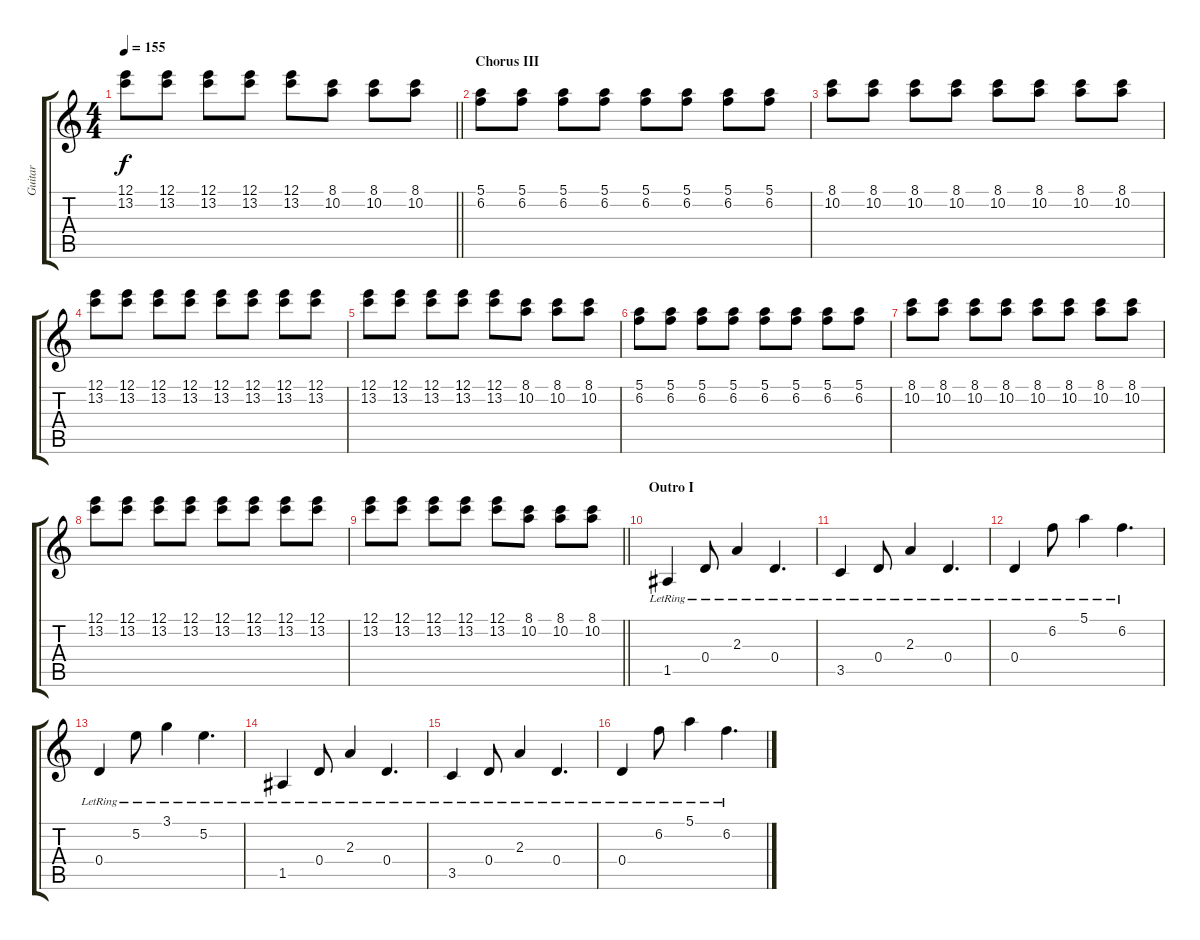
\track ("Guitar" "Guitar") {instrument electricguitarjazz}
\staff {score tabs}
\tuning (E4 B3 G3 D3 A2 E2) {hide}
\ts (4 4)
\tempo 155
\clef g2
\barLineRight lightlight
\ks c
(12.1 13.2).8{dy f} (12.1 13.2).8 (12.1 13.2).8 (12.1 13.2).8 (12.1 13.2).8 (8.1 10.2).8 (8.1 10.2).8 (8.1 10.2).8 |
\section ("" "Chorus III")
(5.1 6.2).8{volume 11} (5.1 6.2).8 (5.1 6.2).8 (5.1 6.2).8 (5.1 6.2).8 (5.1 6.2).8 (5.1 6.2).8 (5.1 6.2).8 |
(8.1 10.2).8 (8.1 10.2).8 (8.1 10.2).8 (8.1 10.2).8 (8.1 10.2).8 (8.1 10.2).8 (8.1 10.2).8 (8.1 10.2).8 |
(12.1 13.2).8 (12.1 13.2).8 (12.1 13.2).8 (12.1 13.2).8 (12.1 13.2).8 (12.1 13.2).8 (12.1 13.2).8 (12.1 13.2).8 |
(12.1 13.2).8 (12.1 13.2).8 (12.1 13.2).8 (12.1 13.2).8 (12.1 13.2).8 (8.1 10.2).8 (8.1 10.2).8 (8.1 10.2).8 |
(5.1 6.2).8 (5.1 6.2).8 (5.1 6.2).8 (5.1 6.2).8 (5.1 6.2).8 (5.1 6.2).8 (5.1 6.2).8 (5.1 6.2).8 |
(8.1 10.2).8 (8.1 10.2).8 (8.1 10.2).8 (8.1 10.2).8 (8.1 10.2).8 (8.1 10.2).8 (8.1 10.2).8 (8.1 10.2).8 |
(12.1 13.2).8 (12.1 13.2).8 (12.1 13.2).8 (12.1 13.2).8 (12.1 13.2).8 (12.1 13.2).8 (12.1 13.2).8 (12.1 13.2).8 |
\barLineRight lightlight
(12.1 13.2).8 (12.1 13.2).8 (12.1 13.2).8 (12.1 13.2).8 (12.1 13.2).8 (8.1 10.2).8 (8.1 10.2).8 (8.1 10.2).8 |
\section ("" "Outro I")
1.5{lr}.4{volume 12 instrument electricguitarjazz} 0.4{lr}.8 2.3{lr}.4 0.4{lr}.4{d} |
3.5{lr}.4 0.4{lr}.8 2.3{lr}.4 0.4{lr}.4{d} |
0.4{lr}.4 6.2{lr}.8 5.1{lr}.4 6.2{lr}.4{d} |
0.4{lr}.4 5.2{lr}.8 3.1{lr}.4 5.2{lr}.4{d} |
1.5{lr}.4 0.4{lr}.8 2.3{lr}.4 0.4{lr}.4{d} |
3.5{lr}.4 0.4{lr}.8 2.3{lr}.4 0.4{lr}.4{d} |
0.4{lr}.4 6.2{lr}.8 5.1{lr}.4 6.2{lr}.4{d}
